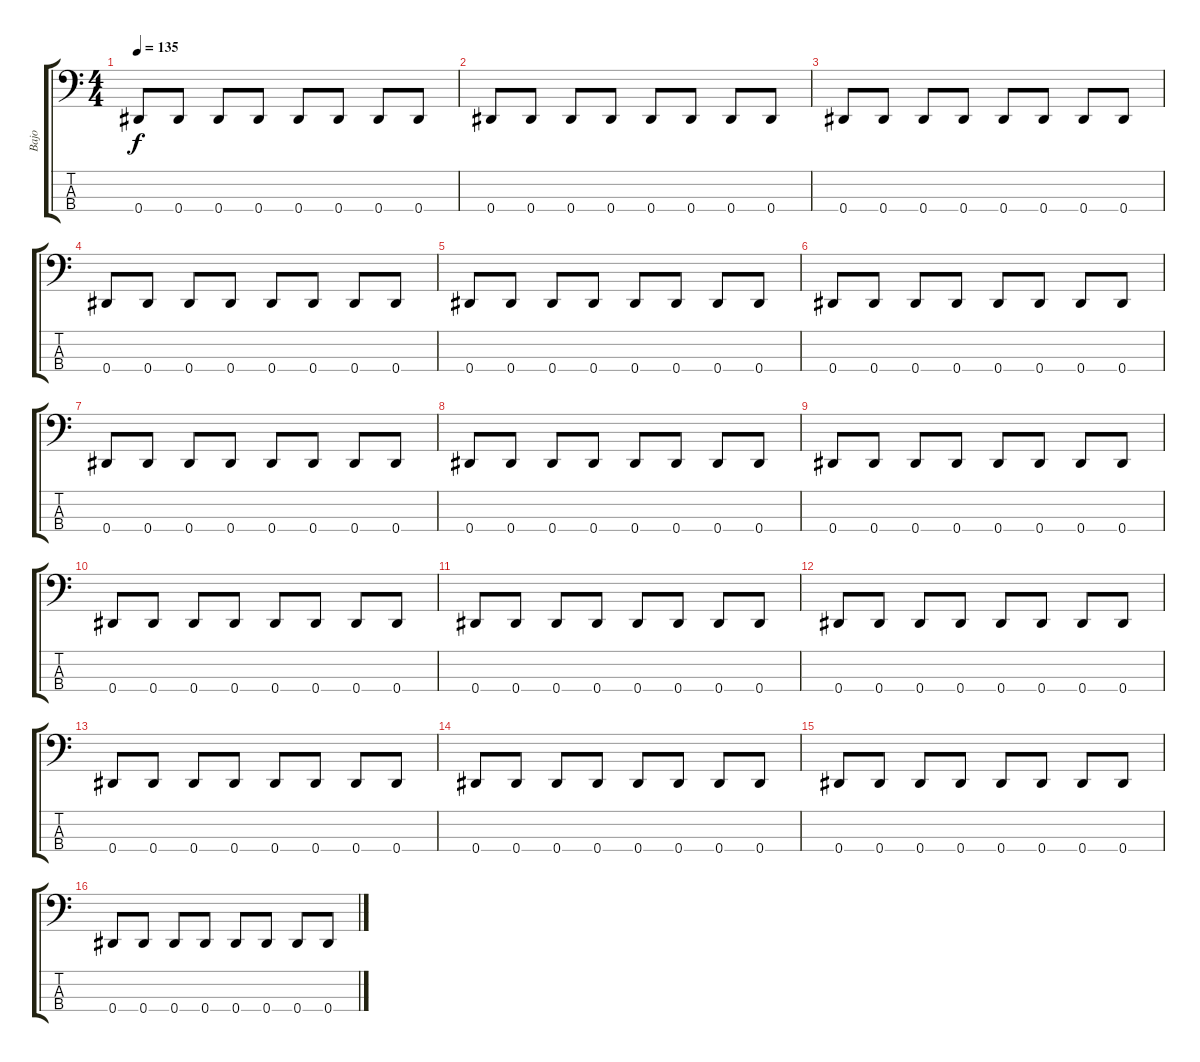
\track ("Bajo" "Bajo") {instrument electricbassfinger}
\staff {score tabs}
\tuning (Gb2 Db2 Ab1 Eb1) {hide}
\ts (4 4)
\tempo 135
\clef f4
\ks c
0.4.8{dy f} 0.4.8 0.4.8 0.4.8 0.4.8 0.4.8 0.4.8 0.4.8 |
0.4.8 0.4.8 0.4.8 0.4.8 0.4.8 0.4.8 0.4.8 0.4.8 |
0.4.8 0.4.8 0.4.8 0.4.8 0.4.8 0.4.8 0.4.8 0.4.8 |
0.4.8 0.4.8 0.4.8 0.4.8 0.4.8 0.4.8 0.4.8 0.4.8 |
0.4.8 0.4.8 0.4.8 0.4.8 0.4.8 0.4.8 0.4.8 0.4.8 |
0.4.8 0.4.8 0.4.8 0.4.8 0.4.8 0.4.8 0.4.8 0.4.8 |
0.4.8 0.4.8 0.4.8 0.4.8 0.4.8 0.4.8 0.4.8 0.4.8 |
0.4.8 0.4.8 0.4.8 0.4.8 0.4.8 0.4.8 0.4.8 0.4.8 |
0.4.8 0.4.8 0.4.8 0.4.8 0.4.8 0.4.8 0.4.8 0.4.8 |
0.4.8 0.4.8 0.4.8 0.4.8 0.4.8 0.4.8 0.4.8 0.4.8 |
0.4.8 0.4.8 0.4.8 0.4.8 0.4.8 0.4.8 0.4.8 0.4.8 |
0.4.8 0.4.8 0.4.8 0.4.8 0.4.8 0.4.8 0.4.8 0.4.8 |
0.4.8 0.4.8 0.4.8 0.4.8 0.4.8 0.4.8 0.4.8 0.4.8 |
0.4.8 0.4.8 0.4.8 0.4.8 0.4.8 0.4.8 0.4.8 0.4.8 |
0.4.8 0.4.8 0.4.8 0.4.8 0.4.8 0.4.8 0.4.8 0.4.8 |
0.4.8 0.4.8 0.4.8 0.4.8 0.4.8 0.4.8 0.4.8 0.4.8
